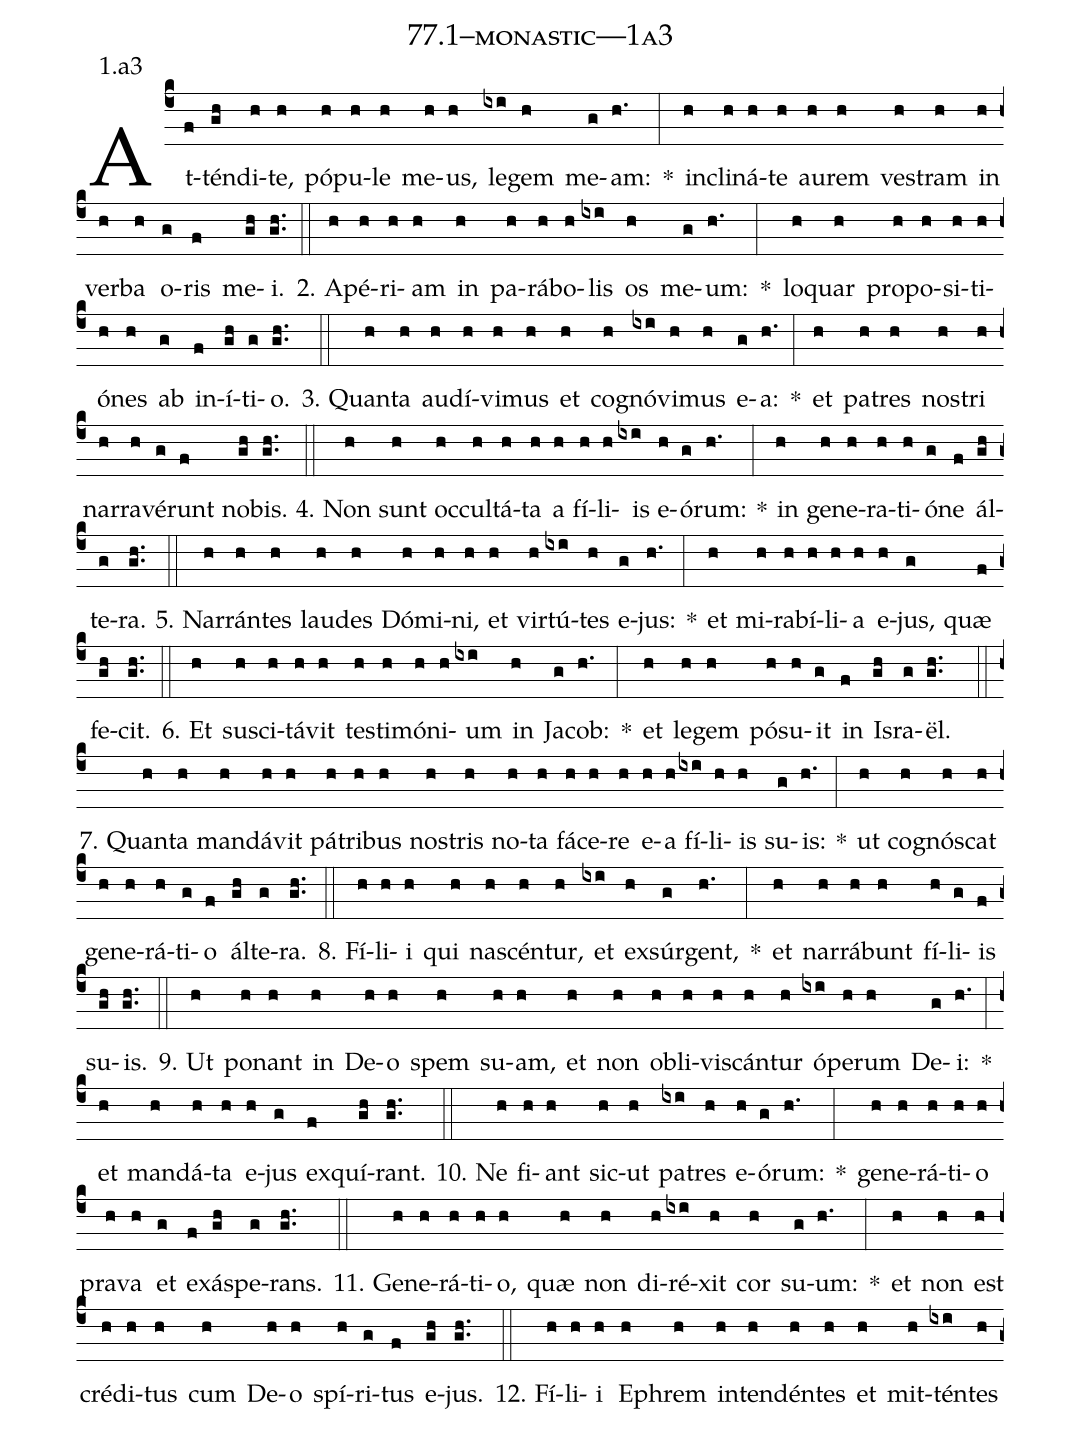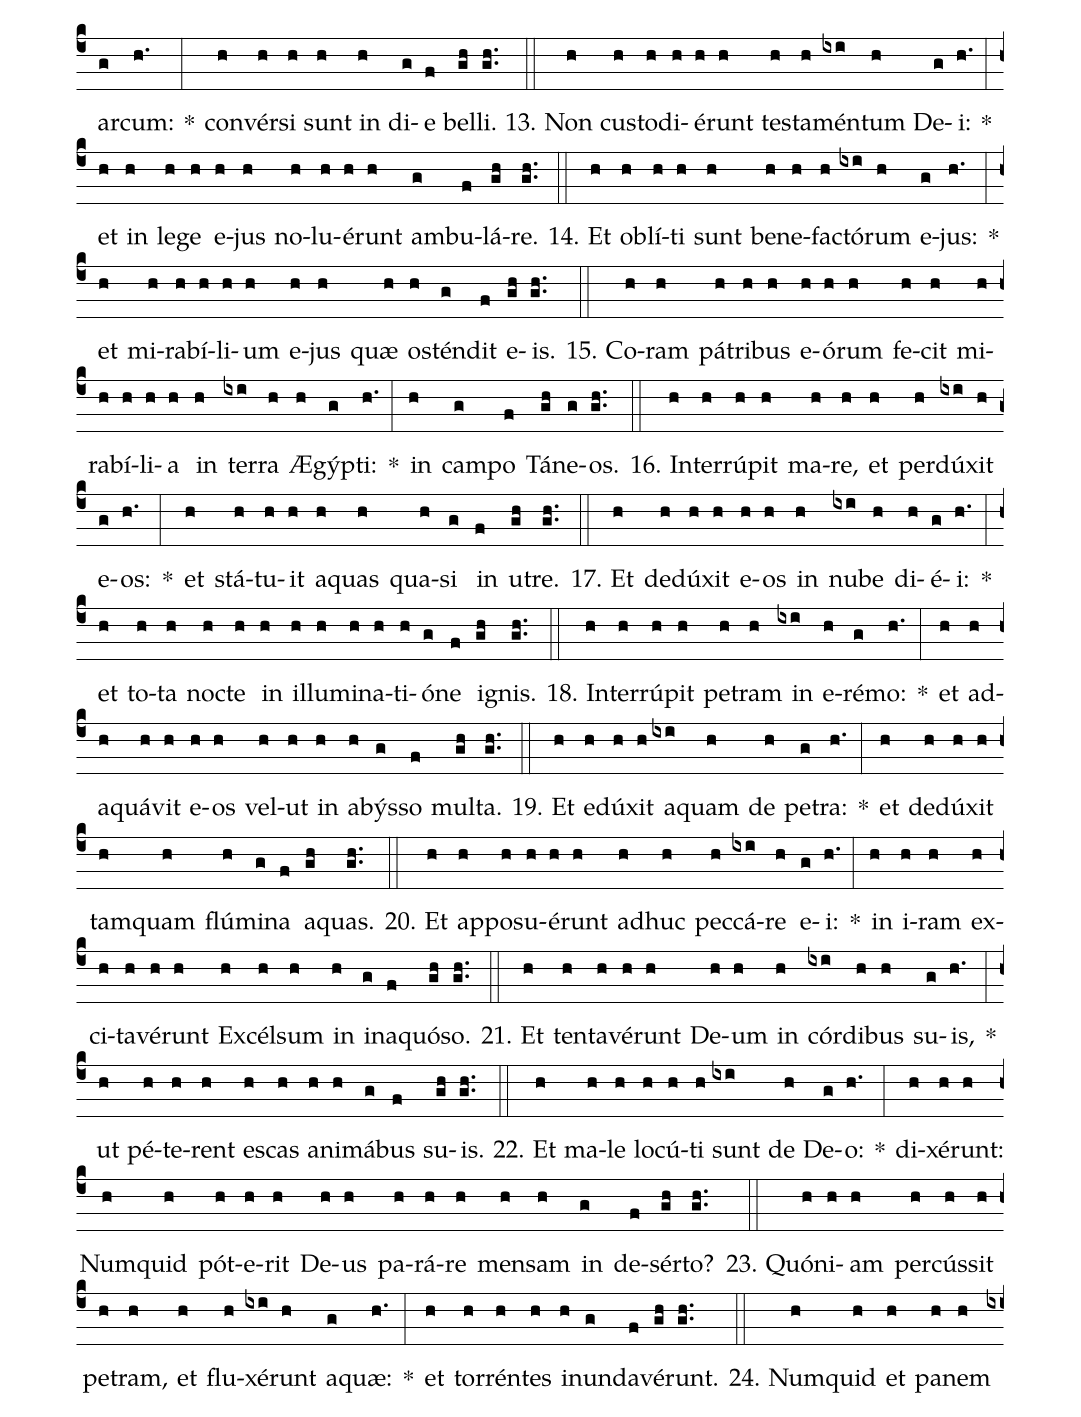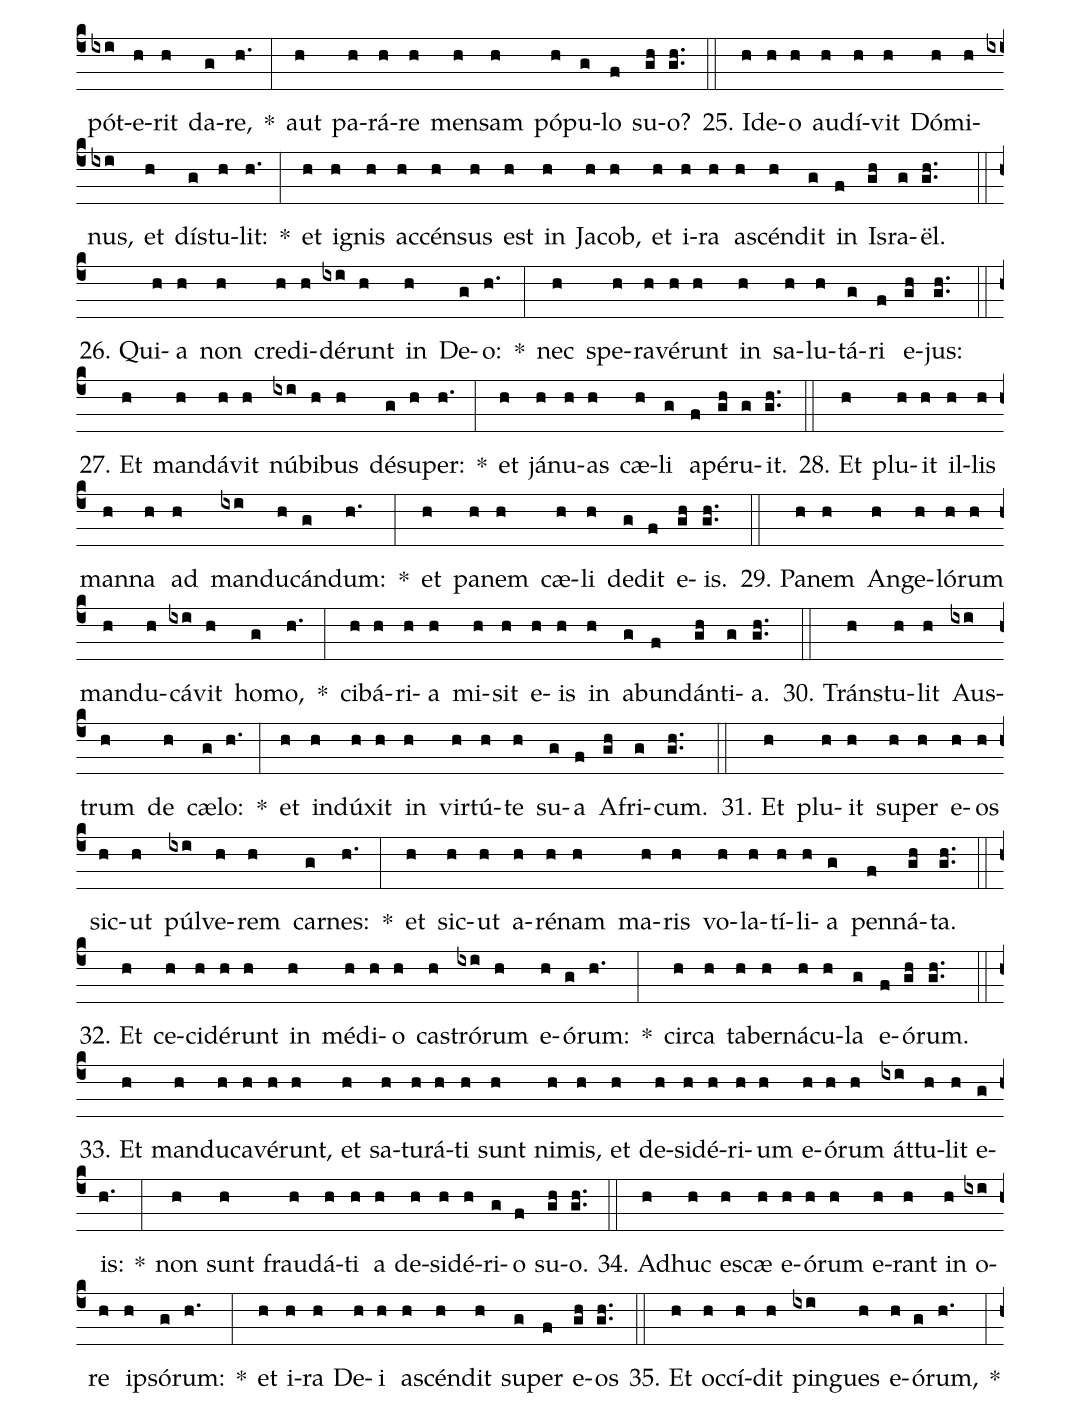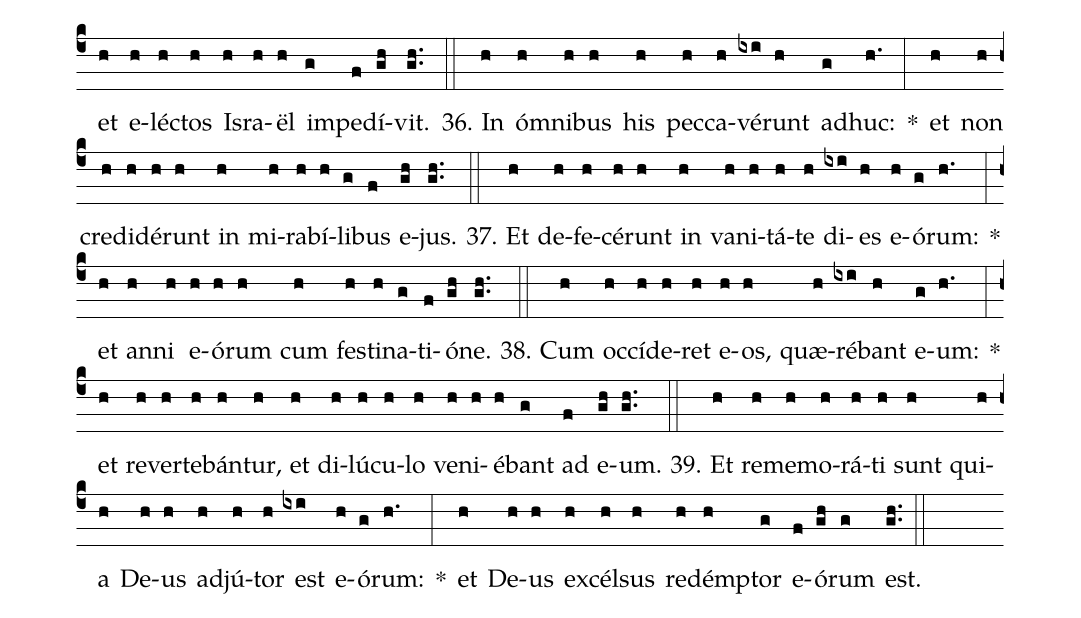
name: 77.1--monastic---1a3;
annotation: 1.a3;
%%
(c4)At(f)tén(gh)di(h)te,(h) pó(h)pu(h)le(h) me(h)us,(h) le(ixi)gem(h) me(g)am:(h.) *(:) in(h)cli(h)ná(h)te(h) au(h)rem(h) ves(h)tram(h) in(h) ver(h)ba(h) o(g)ris(f) me(gh)i.(gh..) (::)
2. A(h)pé(h)ri(h)am(h) in(h) pa(h)rá(h)bo(h)lis(ixi) os(h) me(g)um:(h.) *(:) lo(h)quar(h) pro(h)po(h)si(h)ti(h)ó(h)nes(h) ab(g) in(f)í(gh)ti(g)o.(gh..) (::)
3. Quan(h)ta(h) au(h)dí(h)vi(h)mus(h) et(h) co(h)gnó(ixi)vi(h)mus(h) e(g)a:(h.) *(:) et(h) pa(h)tres(h) nos(h)tri(h) nar(h)ra(h)vé(g)runt(f) no(gh)bis.(gh..) (::)
4. Non(h) sunt(h) oc(h)cul(h)tá(h)ta(h) a(h) fí(h)li(h)is(ixi) e(h)ó(g)rum:(h.) *(:) in(h) ge(h)ne(h)ra(h)ti(h)ó(g)ne(f) ál(gh)te(g)ra.(gh..) (::)
5. Nar(h)rán(h)tes(h) lau(h)des(h) Dó(h)mi(h)ni,(h) et(h) vir(h)tú(ixi)tes(h) e(g)jus:(h.) *(:) et(h) mi(h)ra(h)bí(h)li(h)a(h) e(h)jus,(g) quæ(f) fe(gh)cit.(gh..) (::)
6. Et(h) su(h)sci(h)tá(h)vit(h) tes(h)ti(h)mó(h)ni(h)um(ixi) in(h) Ja(g)cob:(h.) *(:) et(h) le(h)gem(h) pó(h)su(h)it(g) in(f) Is(gh)ra(g)ël.(gh..) (::)
7. Quan(h)ta(h) man(h)dá(h)vit(h) pá(h)tri(h)bus(h) nos(h)tris(h) no(h)ta(h) fá(h)ce(h)re(h) e(h)a(h) fí(ixi)li(h)is(h) su(g)is:(h.) *(:) ut(h) co(h)gnós(h)cat(h) ge(h)ne(h)rá(h)ti(g)o(f) ál(gh)te(g)ra.(gh..) (::)
8. Fí(h)li(h)i(h) qui(h) na(h)scén(h)tur,(h) et(ixi) ex(h)súr(g)gent,(h.) *(:) et(h) nar(h)rá(h)bunt(h) fí(h)li(g)is(f) su(gh)is.(gh..) (::)
9. Ut(h) po(h)nant(h) in(h) De(h)o(h) spem(h) su(h)am,(h) et(h) non(h) ob(h)li(h)vis(h)cán(h)tur(h) ó(ixi)pe(h)rum(h) De(g)i:(h.) *(:) et(h) man(h)dá(h)ta(h) e(h)jus(g) ex(f)quí(gh)rant.(gh..) (::)
10. Ne(h) fi(h)ant(h) sic(h)ut(h) pa(ixi)tres(h) e(h)ó(g)rum:(h.) *(:) ge(h)ne(h)rá(h)ti(h)o(h) pra(h)va(h) et(g) ex(f)ás(gh)pe(g)rans.(gh..) (::)
11. Ge(h)ne(h)rá(h)ti(h)o,(h) quæ(h) non(h) di(h)ré(ixi)xit(h) cor(h) su(g)um:(h.) *(:) et(h) non(h) est(h) cré(h)di(h)tus(h) cum(h) De(h)o(h) spí(h)ri(g)tus(f) e(gh)jus.(gh..) (::)
12. Fí(h)li(h)i(h) E(h)phrem(h) in(h)ten(h)dén(h)tes(h) et(h) mit(h)tén(ixi)tes(h) ar(g)cum:(h.) *(:) con(h)vér(h)si(h) sunt(h) in(h) di(g)e(f) bel(gh)li.(gh..) (::)
13. Non(h) cus(h)to(h)di(h)é(h)runt(h) tes(h)ta(h)mén(ixi)tum(h) De(g)i:(h.) *(:) et(h) in(h) le(h)ge(h) e(h)jus(h) no(h)lu(h)é(h)runt(h) am(g)bu(f)lá(gh)re.(gh..) (::)
14. Et(h) ob(h)lí(h)ti(h) sunt(h) be(h)ne(h)fac(h)tó(ixi)rum(h) e(g)jus:(h.) *(:) et(h) mi(h)ra(h)bí(h)li(h)um(h) e(h)jus(h) quæ(h) os(h)tén(g)dit(f) e(gh)is.(gh..) (::)
15. Co(h)ram(h) pá(h)tri(h)bus(h) e(h)ó(h)rum(h) fe(h)cit(h) mi(h)ra(h)bí(h)li(h)a(h) in(h) ter(ixi)ra(h) Æ(h)gýp(g)ti:(h.) *(:) in(h) cam(g)po(f) Tá(gh)ne(g)os.(gh..) (::)
16. In(h)ter(h)rú(h)pit(h) ma(h)re,(h) et(h) per(h)dú(ixi)xit(h) e(g)os:(h.) *(:) et(h) stá(h)tu(h)it(h) a(h)quas(h) qua(h)si(g) in(f) u(gh)tre.(gh..) (::)
17. Et(h) de(h)dú(h)xit(h) e(h)os(h) in(h) nu(ixi)be(h) di(h)é(g)i:(h.) *(:) et(h) to(h)ta(h) noc(h)te(h) in(h) il(h)lu(h)mi(h)na(h)ti(h)ó(g)ne(f) i(gh)gnis.(gh..) (::)
18. In(h)ter(h)rú(h)pit(h) pe(h)tram(h) in(ixi) e(h)ré(g)mo:(h.) *(:) et(h) ad(h)a(h)quá(h)vit(h) e(h)os(h) vel(h)ut(h) in(h) a(h)býs(g)so(f) mul(gh)ta.(gh..) (::)
19. Et(h) e(h)dú(h)xit(h) a(ixi)quam(h) de(h) pe(g)tra:(h.) *(:) et(h) de(h)dú(h)xit(h) tam(h)quam(h) flú(h)mi(g)na(f) a(gh)quas.(gh..) (::)
20. Et(h) ap(h)po(h)su(h)é(h)runt(h) ad(h)huc(h) pec(h)cá(ixi)re(h) e(g)i:(h.) *(:) in(h) i(h)ram(h) ex(h)ci(h)ta(h)vé(h)runt(h) Ex(h)cél(h)sum(h) in(h) in(g)a(f)quó(gh)so.(gh..) (::)
21. Et(h) ten(h)ta(h)vé(h)runt(h) De(h)um(h) in(h) cór(ixi)di(h)bus(h) su(g)is,(h.) *(:) ut(h) pé(h)te(h)rent(h) es(h)cas(h) a(h)ni(h)má(g)bus(f) su(gh)is.(gh..) (::)
22. Et(h) ma(h)le(h) lo(h)cú(h)ti(h) sunt(ixi) de(h) De(g)o:(h.) *(:) di(h)xé(h)runt:(h) Num(h)quid(h) pót(h)e(h)rit(h) De(h)us(h) pa(h)rá(h)re(h) men(h)sam(h) in(g) de(f)sér(gh)to?(gh..) (::)
23. Quón(h)i(h)am(h) per(h)cús(h)sit(h) pe(h)tram,(h) et(h) flu(h)xé(ixi)runt(h) a(g)quæ:(h.) *(:) et(h) tor(h)rén(h)tes(h) in(h)un(g)da(f)vé(gh)runt.(gh..) (::)
24. Num(h)quid(h) et(h) pa(h)nem(h) pót(ixi)e(h)rit(h) da(g)re,(h.) *(:) aut(h) pa(h)rá(h)re(h) men(h)sam(h) pó(h)pu(g)lo(f) su(gh)o?(gh..) (::)
25. Id(h)e(h)o(h) au(h)dí(h)vit(h) Dó(h)mi(h)nus,(ixi) et(h) dís(g)tu(h)lit:(h.) *(:) et(h) i(h)gnis(h) ac(h)cén(h)sus(h) est(h) in(h) Ja(h)cob,(h) et(h) i(h)ra(h) a(h)scén(h)dit(g) in(f) Is(gh)ra(g)ël.(gh..) (::)
26. Qui(h)a(h) non(h) cre(h)di(h)dé(ixi)runt(h) in(h) De(g)o:(h.) *(:) nec(h) spe(h)ra(h)vé(h)runt(h) in(h) sa(h)lu(h)tá(g)ri(f) e(gh)jus:(gh..) (::)
27. Et(h) man(h)dá(h)vit(h) nú(ixi)bi(h)bus(h) dé(g)su(h)per:(h.) *(:) et(h) já(h)nu(h)as(h) cæ(h)li(g) a(f)pé(gh)ru(g)it.(gh..) (::)
28. Et(h) plu(h)it(h) il(h)lis(h) man(h)na(h) ad(h) man(ixi)du(h)cán(g)dum:(h.) *(:) et(h) pa(h)nem(h) cæ(h)li(h) de(g)dit(f) e(gh)is.(gh..) (::)
29. Pa(h)nem(h) An(h)ge(h)ló(h)rum(h) man(h)du(h)cá(ixi)vit(h) ho(g)mo,(h.) *(:) ci(h)bá(h)ri(h)a(h) mi(h)sit(h) e(h)is(h) in(h) ab(g)un(f)dán(gh)ti(g)a.(gh..) (::)
30. Tráns(h)tu(h)lit(h) Aus(ixi)trum(h) de(h) cæ(g)lo:(h.) *(:) et(h) in(h)dú(h)xit(h) in(h) vir(h)tú(h)te(h) su(g)a(f) A(gh)fri(g)cum.(gh..) (::)
31. Et(h) plu(h)it(h) su(h)per(h) e(h)os(h) sic(h)ut(h) púl(ixi)ve(h)rem(h) car(g)nes:(h.) *(:) et(h) sic(h)ut(h) a(h)ré(h)nam(h) ma(h)ris(h) vo(h)la(h)tí(h)li(h)a(g) pen(f)ná(gh)ta.(gh..) (::)
32. Et(h) ce(h)ci(h)dé(h)runt(h) in(h) mé(h)di(h)o(h) cas(h)tró(ixi)rum(h) e(h)ó(g)rum:(h.) *(:) cir(h)ca(h) ta(h)ber(h)ná(h)cu(h)la(g) e(f)ó(gh)rum.(gh..) (::)
33. Et(h) man(h)du(h)ca(h)vé(h)runt,(h) et(h) sa(h)tu(h)rá(h)ti(h) sunt(h) ni(h)mis,(h) et(h) de(h)si(h)dé(h)ri(h)um(h) e(h)ó(h)rum(h) át(ixi)tu(h)lit(h) e(g)is:(h.) *(:) non(h) sunt(h) frau(h)dá(h)ti(h) a(h) de(h)si(h)dé(h)ri(g)o(f) su(gh)o.(gh..) (::)
34. Ad(h)huc(h) e(h)scæ(h) e(h)ó(h)rum(h) e(h)rant(h) in(h) o(ixi)re(h) ip(h)só(g)rum:(h.) *(:) et(h) i(h)ra(h) De(h)i(h) a(h)scén(h)dit(h) su(g)per(f) e(gh)os(gh..) (::)
35. Et(h) oc(h)cí(h)dit(h) pin(ixi)gues(h) e(h)ó(g)rum,(h.) *(:) et(h) e(h)léc(h)tos(h) Is(h)ra(h)ël(h) im(g)pe(f)dí(gh)vit.(gh..) (::)
36. In(h) óm(h)ni(h)bus(h) his(h) pec(h)ca(h)vé(ixi)runt(h) ad(g)huc:(h.) *(:) et(h) non(h) cre(h)di(h)dé(h)runt(h) in(h) mi(h)ra(h)bí(h)li(g)bus(f) e(gh)jus.(gh..) (::)
37. Et(h) de(h)fe(h)cé(h)runt(h) in(h) va(h)ni(h)tá(h)te(h) di(ixi)es(h) e(h)ó(g)rum:(h.) *(:) et(h) an(h)ni(h) e(h)ó(h)rum(h) cum(h) fes(h)ti(h)na(g)ti(f)ó(gh)ne.(gh..) (::)
38. Cum(h) oc(h)cí(h)de(h)ret(h) e(h)os,(h) quæ(h)ré(ixi)bant(h) e(g)um:(h.) *(:) et(h) re(h)ver(h)te(h)bán(h)tur,(h) et(h) di(h)lú(h)cu(h)lo(h) ve(h)ni(h)é(h)bant(g) ad(f) e(gh)um.(gh..) (::)
39. Et(h) re(h)me(h)mo(h)rá(h)ti(h) sunt(h) qui(h)a(h) De(h)us(h) ad(h)jú(h)tor(h) est(ixi) e(h)ó(g)rum:(h.) *(:) et(h) De(h)us(h) ex(h)cél(h)sus(h) red(h)émp(h)tor(g) e(f)ó(gh)rum(g) est.(gh..) (::)
